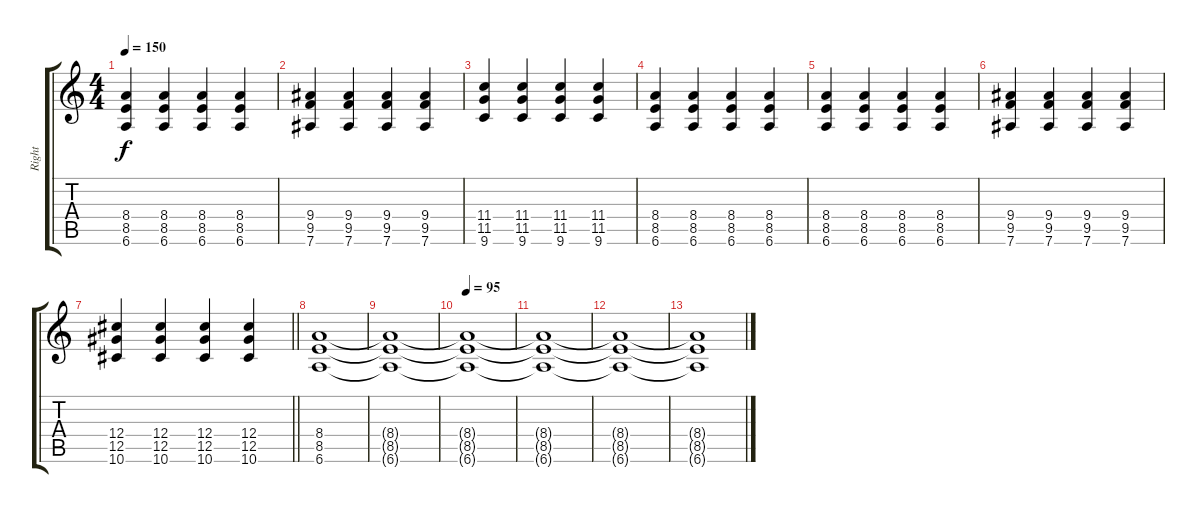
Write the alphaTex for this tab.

\track ("Right" "Right") {instrument distortionguitar}
\staff {score tabs}
\tuning (Eb4 Bb3 Gb3 Db3 Ab2 Eb2) {hide}
\ts (4 4)
\tempo 150
\clef g2
\ks c
(8.4 8.5 6.6).4{dy f} (8.4 8.5 6.6).4 (8.4 8.5 6.6).4 (8.4 8.5 6.6).4 |
(9.4 9.5 7.6).4 (9.4 9.5 7.6).4 (9.4 9.5 7.6).4 (9.4 9.5 7.6).4 |
(11.4 11.5 9.6).4 (11.4 11.5 9.6).4 (11.4 11.5 9.6).4 (11.4 11.5 9.6).4 |
(8.4 8.5 6.6).4 (8.4 8.5 6.6).4 (8.4 8.5 6.6).4 (8.4 8.5 6.6).4 |
(8.4 8.5 6.6).4 (8.4 8.5 6.6).4 (8.4 8.5 6.6).4 (8.4 8.5 6.6).4 |
(9.4 9.5 7.6).4 (9.4 9.5 7.6).4 (9.4 9.5 7.6).4 (9.4 9.5 7.6).4 |
\barLineRight lightlight
(12.4 12.5 10.6).4 (12.4 12.5 10.6).4 (12.4 12.5 10.6).4 (12.4 12.5 10.6).4 |
(8.4 8.5 6.6).1{volume 0} |
(8.4{t} 8.5{t} 6.6{t}).1 |
\tempo 95
(8.4{t} 8.5{t} 6.6{t}).1 |
(8.4{t} 8.5{t} 6.6{t}).1 |
(8.4{t} 8.5{t} 6.6{t}).1 |
(8.4{t} 8.5{t} 6.6{t}).1
